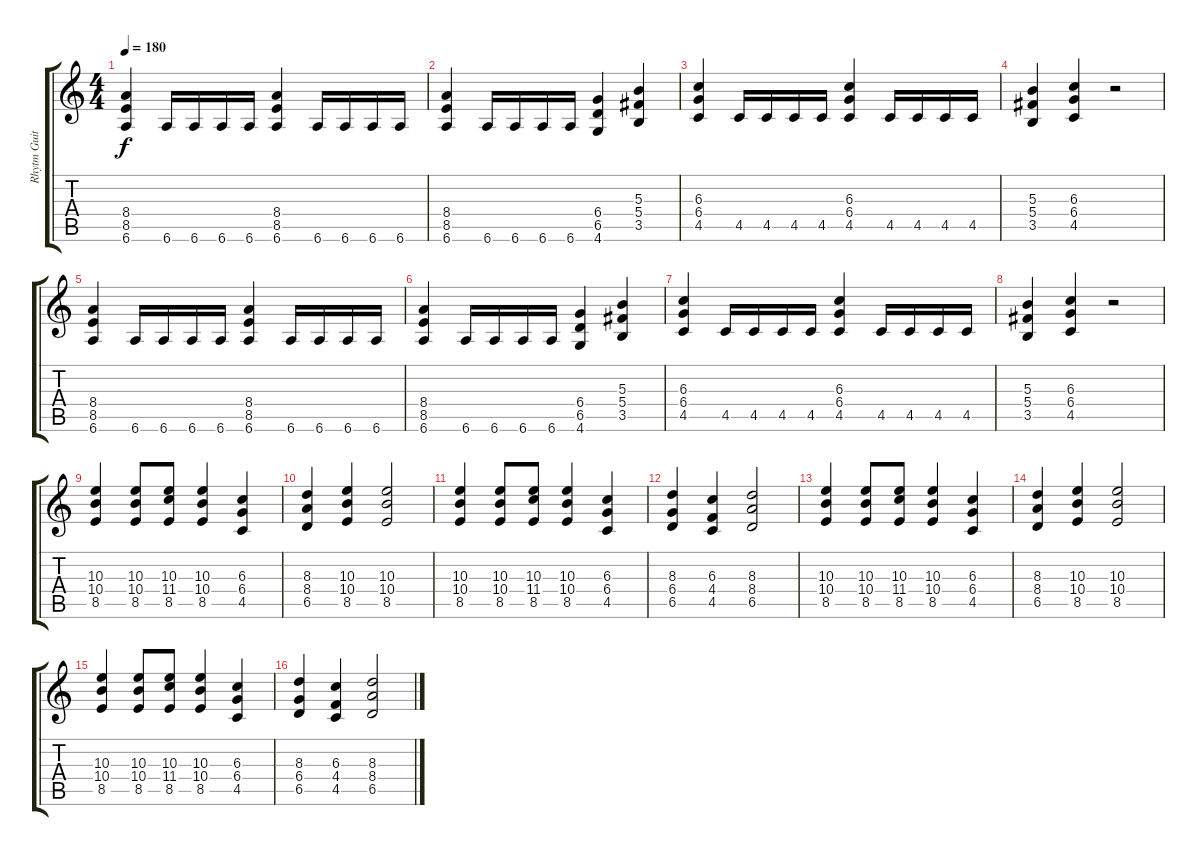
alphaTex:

\track ("Rhytm Guitar" "Rhytm Guit") {instrument distortionguitar}
\staff {score tabs}
\tuning (Eb4 Bb3 Gb3 Db3 Ab2 Eb2) {hide}
\ts (4 4)
\tempo 180
\clef g2
\ks c
(8.4 8.5 6.6).4{dy f} 6.6.16 6.6.16 6.6.16 6.6.16 (8.4 8.5 6.6).4 6.6.16 6.6.16 6.6.16 6.6.16 |
(8.4 8.5 6.6).4 6.6.16 6.6.16 6.6.16 6.6.16 (6.4 6.5 4.6).4 (5.3 5.4 3.5).4 |
(6.3 6.4 4.5).4 4.5.16 4.5.16 4.5.16 4.5.16 (6.3 6.4 4.5).4 4.5.16 4.5.16 4.5.16 4.5.16 |
(5.3 5.4 3.5).4 (6.3 6.4 4.5).4 r.2 |
(8.4 8.5 6.6).4 6.6.16 6.6.16 6.6.16 6.6.16 (8.4 8.5 6.6).4 6.6.16 6.6.16 6.6.16 6.6.16 |
(8.4 8.5 6.6).4 6.6.16 6.6.16 6.6.16 6.6.16 (6.4 6.5 4.6).4 (5.3 5.4 3.5).4 |
(6.3 6.4 4.5).4 4.5.16 4.5.16 4.5.16 4.5.16 (6.3 6.4 4.5).4 4.5.16 4.5.16 4.5.16 4.5.16 |
(5.3 5.4 3.5).4 (6.3 6.4 4.5).4 r.2 |
(10.3 10.4 8.5).4 (10.3 10.4 8.5).8 (10.3 11.4 8.5).8 (10.3 10.4 8.5).4 (6.3 6.4 4.5).4 |
(8.3 8.4 6.5).4 (10.3 10.4 8.5).4 (10.3 10.4 8.5).2 |
(10.3 10.4 8.5).4 (10.3 10.4 8.5).8 (10.3 11.4 8.5).8 (10.3 10.4 8.5).4 (6.3 6.4 4.5).4 |
(8.3 6.4 6.5).4 (6.3 4.4 4.5).4 (8.3 8.4 6.5).2 |
(10.3 10.4 8.5).4 (10.3 10.4 8.5).8 (10.3 11.4 8.5).8 (10.3 10.4 8.5).4 (6.3 6.4 4.5).4 |
(8.3 8.4 6.5).4 (10.3 10.4 8.5).4 (10.3 10.4 8.5).2 |
(10.3 10.4 8.5).4 (10.3 10.4 8.5).8 (10.3 11.4 8.5).8 (10.3 10.4 8.5).4 (6.3 6.4 4.5).4 |
(8.3 6.4 6.5).4 (6.3 4.4 4.5).4 (8.3 8.4 6.5).2
